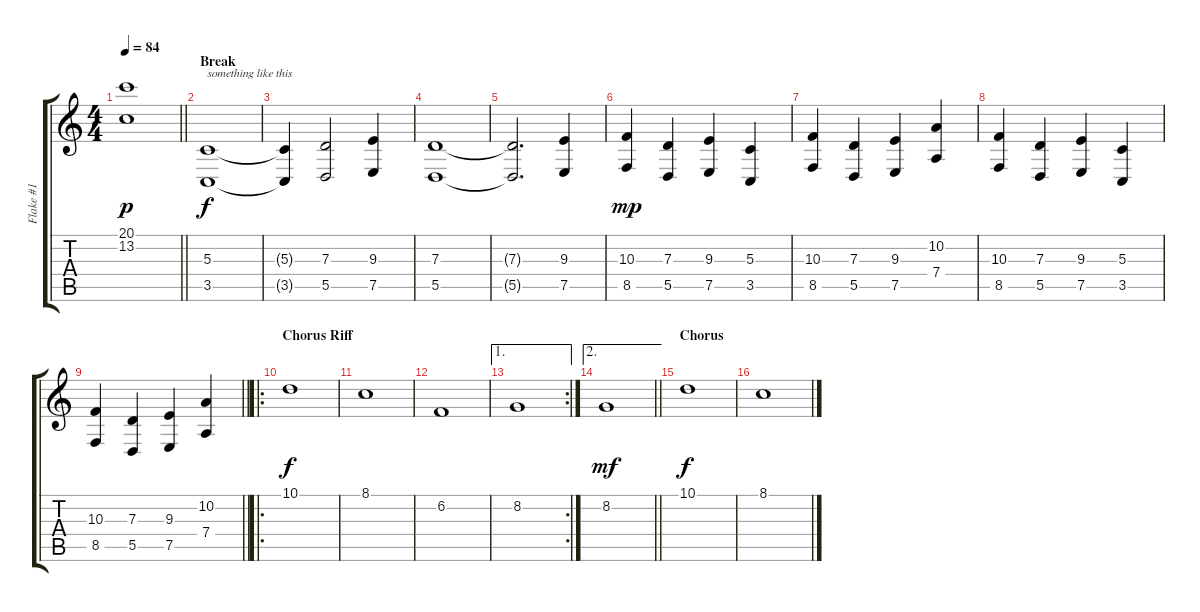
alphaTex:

\track ("Flake #1" "Flake #1") {instrument acousticgrandpiano}
\staff {score tabs}
\tuning (E4 B3 G3 D3 A2 D2) {hide}
\ts (4 4)
\tempo 84
\clef g2
\barLineRight lightlight
\ks c
(20.1 13.2).1{dy p volume 5} |
\section ("" "Break")
(5.3 3.5).1{txt "something like this" dy f volume 8} |
(5.3{t} 3.5{t}).4 (7.3 5.5).2 (9.3 7.5).4 |
(7.3 5.5).1 |
(7.3{t} 5.5{t}).2{d} (9.3 7.5).4 |
(10.3 8.5).4{dy mp} (7.3 5.5).4 (9.3 7.5).4 (5.3 3.5).4 |
(10.3 8.5).4 (7.3 5.5).4 (9.3 7.5).4 (10.2 7.4).4 |
(10.3 8.5).4 (7.3 5.5).4 (9.3 7.5).4 (5.3 3.5).4 |
\barLineRight lightlight
(10.3 8.5).4 (7.3 5.5).4 (9.3 7.5).4 (10.2 7.4).4 |
\ro
\section ("" "Chorus Riff")
10.1.1{dy f volume 11} |
8.1.1 |
6.2.1 |
\ae 1
\rc 2
8.2.1 |
\ae 2
\barLineRight lightlight
8.2.1{dy mf} |
\section ("" "Chorus")
10.1.1{dy f} |
8.1.1
